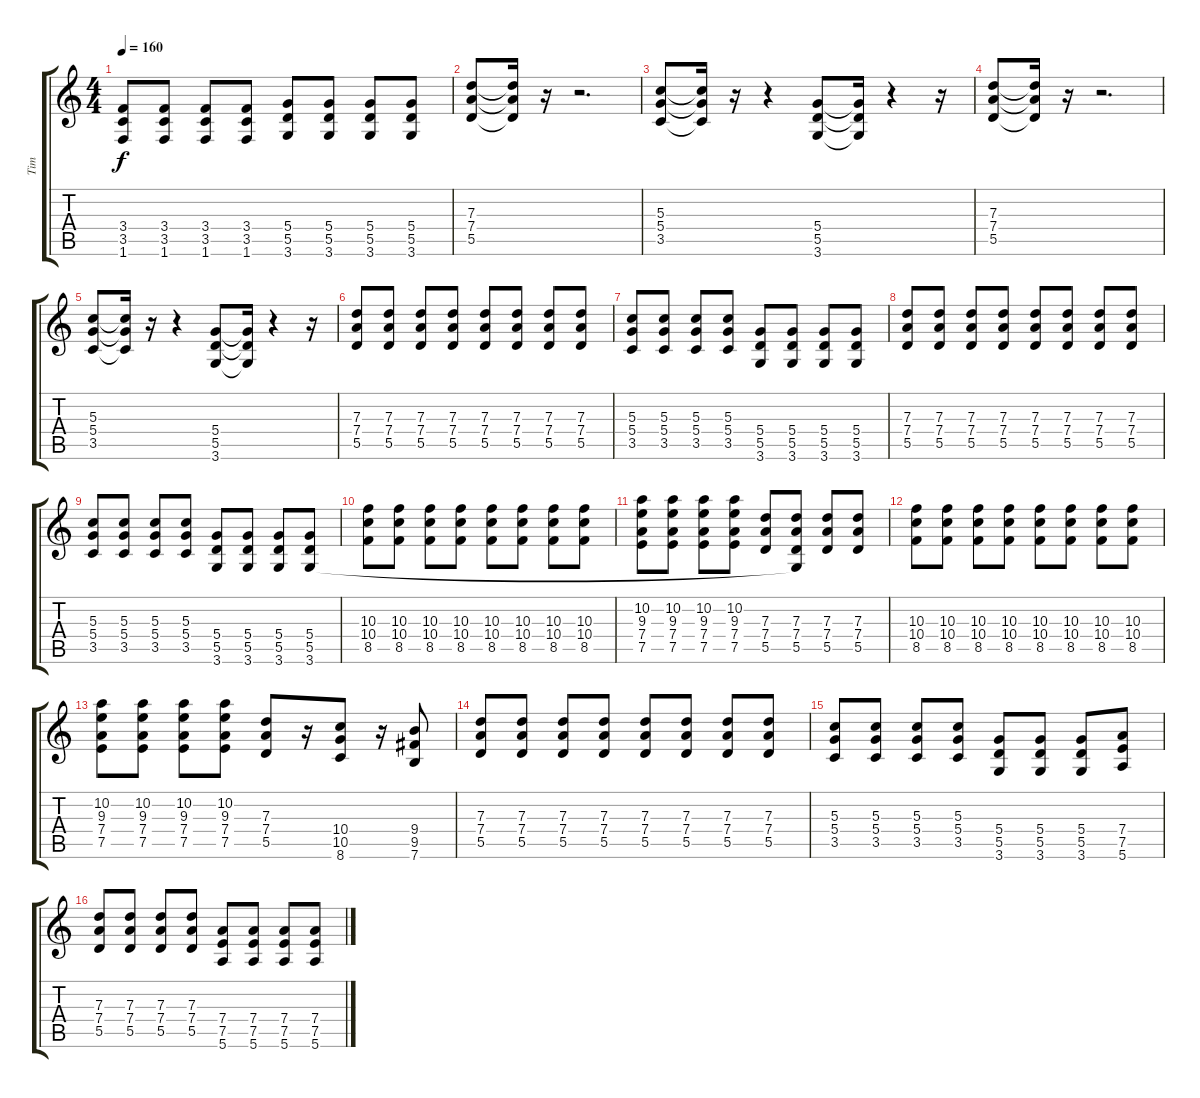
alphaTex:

\track ("Tim" "Tim") {instrument overdrivenguitar}
\staff {score tabs}
\tuning (E4 B3 G3 D3 A2 E2) {hide}
\ts (4 4)
\tempo 160
\clef g2
\ks c
(3.4 3.5 1.6).8{dy f} (3.4 3.5 1.6).8 (3.4 3.5 1.6).8 (3.4 3.5 1.6).8 (5.4 5.5 3.6).8 (5.4 5.5 3.6).8 (5.4 5.5 3.6).8 (5.4 5.5 3.6).8 |
(7.3 7.4 5.5).8 (7.3{t} 7.4{t} 5.5{t}).16 r.16 r.2{d} |
(5.3 5.4 3.5).8 (5.3{t} 5.4{t} 3.5{t}).16 r.16 r.4 (5.4 5.5 3.6).8 (5.4{t} 5.5{t} 3.6{t}).16 r.4 r.16 |
(7.3 7.4 5.5).8 (7.3{t} 7.4{t} 5.5{t}).16 r.16 r.2{d} |
(5.3 5.4 3.5).8 (5.3{t} 5.4{t} 3.5{t}).16 r.16 r.4 (5.4 5.5 3.6).8 (5.4{t} 5.5{t} 3.6{t}).16 r.4 r.16 |
(7.3 7.4 5.5).8 (7.3 7.4 5.5).8 (7.3 7.4 5.5).8 (7.3 7.4 5.5).8 (7.3 7.4 5.5).8 (7.3 7.4 5.5).8 (7.3 7.4 5.5).8 (7.3 7.4 5.5).8 |
(5.3 5.4 3.5).8 (5.3 5.4 3.5).8 (5.3 5.4 3.5).8 (5.3 5.4 3.5).8 (5.4 5.5 3.6).8 (5.4 5.5 3.6).8 (5.4 5.5 3.6).8 (5.4 5.5 3.6).8 |
(7.3 7.4 5.5).8 (7.3 7.4 5.5).8 (7.3 7.4 5.5).8 (7.3 7.4 5.5).8 (7.3 7.4 5.5).8 (7.3 7.4 5.5).8 (7.3 7.4 5.5).8 (7.3 7.4 5.5).8 |
(5.3 5.4 3.5).8 (5.3 5.4 3.5).8 (5.3 5.4 3.5).8 (5.3 5.4 3.5).8 (5.4 5.5 3.6).8 (5.4 5.5 3.6).8 (5.4 5.5 3.6).8 (5.4 5.5 3.6).8 |
(10.3 10.4 8.5).8 (10.3 10.4 8.5).8 (10.3 10.4 8.5).8 (10.3 10.4 8.5).8 (10.3 10.4 8.5).8 (10.3 10.4 8.5).8 (10.3 10.4 8.5).8 (10.3 10.4 8.5).8 |
(10.2 9.3 7.4 7.5).8 (10.2 9.3 7.4 7.5).8 (10.2 9.3 7.4 7.5).8 (10.2 9.3 7.4 7.5).8 (7.3 7.4 5.5).8 (7.3 7.4 5.5 3.6{t}).8 (7.3 7.4 5.5).8 (7.3 7.4 5.5).8 |
(10.3 10.4 8.5).8 (10.3 10.4 8.5).8 (10.3 10.4 8.5).8 (10.3 10.4 8.5).8 (10.3 10.4 8.5).8 (10.3 10.4 8.5).8 (10.3 10.4 8.5).8 (10.3 10.4 8.5).8 |
(10.2 9.3 7.4 7.5).8 (10.2 9.3 7.4 7.5).8 (10.2 9.3 7.4 7.5).8 (10.2 9.3 7.4 7.5).8 (7.3 7.4 5.5).8 r.16 (10.4 10.5 8.6).8 r.16 (9.4 9.5 7.6).8 |
(7.3 7.4 5.5).8 (7.3 7.4 5.5).8 (7.3 7.4 5.5).8 (7.3 7.4 5.5).8 (7.3 7.4 5.5).8 (7.3 7.4 5.5).8 (7.3 7.4 5.5).8 (7.3 7.4 5.5).8 |
(5.3 5.4 3.5).8 (5.3 5.4 3.5).8 (5.3 5.4 3.5).8 (5.3 5.4 3.5).8 (5.4 5.5 3.6).8 (5.4 5.5 3.6).8 (5.4 5.5 3.6).8 (7.4 7.5 5.6).8 |
(7.3 7.4 5.5).8 (7.3 7.4 5.5).8 (7.3 7.4 5.5).8 (7.3 7.4 5.5).8 (7.4 7.5 5.6).8 (7.4 7.5 5.6).8 (7.4 7.5 5.6).8 (7.4 7.5 5.6).8
